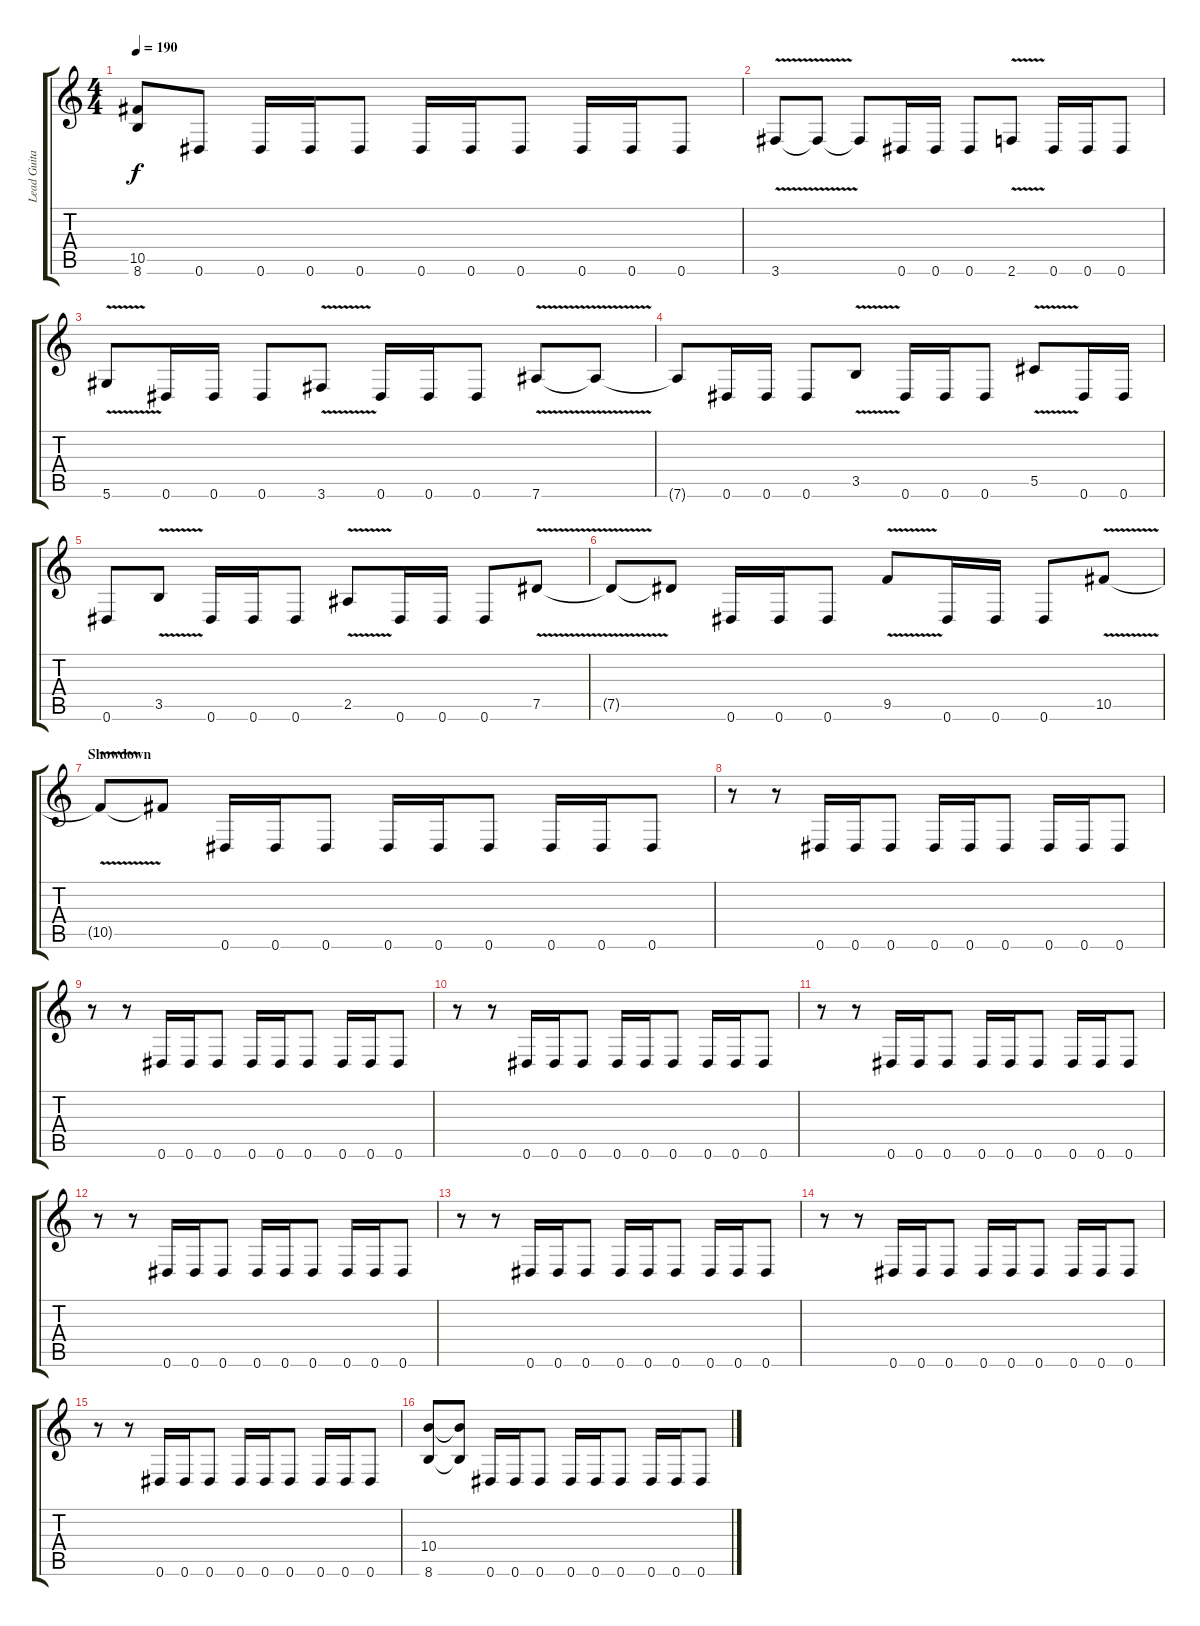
\track ("Lead Guitar" "Lead Guita") {instrument distortionguitar}
\staff {score tabs}
\tuning (Eb4 Bb3 Gb3 Db3 Ab2 Eb2) {hide}
\ts (4 4)
\tempo 190
\clef g2
\ks c
(10.5 8.6).8{dy f} 0.6.8 0.6.16 0.6.16 0.6.8 0.6.16 0.6.16 0.6.8 0.6.16 0.6.16 0.6.8 |
3.6{v}.8 3.6{t}.8 3.6{t}.8 0.6.16 0.6.16 0.6.8 2.6{v}.8 0.6.16 0.6.16 0.6.8 |
5.6{v}.8 0.6.16 0.6.16 0.6.8 3.6{v}.8 0.6.16 0.6.16 0.6.8 7.6{v}.8 7.6{t}.8 |
7.6{t}.8 0.6.16 0.6.16 0.6.8 3.5{v}.8 0.6.16 0.6.16 0.6.8 5.5{v}.8 0.6.16 0.6.16 |
0.6.8 3.5{v}.8 0.6.16 0.6.16 0.6.8 2.5{v}.8 0.6.16 0.6.16 0.6.8 7.5{v}.8 |
7.5{t}.8 7.5{t}.8 0.6.16 0.6.16 0.6.8 9.5{v}.8 0.6.16 0.6.16 0.6.8 10.5{v}.8 |
\section ("" "Showdown")
10.5{t}.8 10.5{t}.8 0.6.16 0.6.16 0.6.8 0.6.16 0.6.16 0.6.8 0.6.16 0.6.16 0.6.8 |
r.8 r.8 0.6.16 0.6.16 0.6.8 0.6.16 0.6.16 0.6.8 0.6.16 0.6.16 0.6.8 |
r.8 r.8 0.6.16 0.6.16 0.6.8 0.6.16 0.6.16 0.6.8 0.6.16 0.6.16 0.6.8 |
r.8 r.8 0.6.16 0.6.16 0.6.8 0.6.16 0.6.16 0.6.8 0.6.16 0.6.16 0.6.8 |
r.8 r.8 0.6.16 0.6.16 0.6.8 0.6.16 0.6.16 0.6.8 0.6.16 0.6.16 0.6.8 |
r.8 r.8 0.6.16 0.6.16 0.6.8 0.6.16 0.6.16 0.6.8 0.6.16 0.6.16 0.6.8 |
r.8 r.8 0.6.16 0.6.16 0.6.8 0.6.16 0.6.16 0.6.8 0.6.16 0.6.16 0.6.8 |
r.8 r.8 0.6.16 0.6.16 0.6.8 0.6.16 0.6.16 0.6.8 0.6.16 0.6.16 0.6.8 |
r.8 r.8 0.6.16 0.6.16 0.6.8 0.6.16 0.6.16 0.6.8 0.6.16 0.6.16 0.6.8 |
(10.4 8.6).8 (10.4{t} 8.6{t}).8 0.6.16 0.6.16 0.6.8 0.6.16 0.6.16 0.6.8 0.6.16 0.6.16 0.6.8
